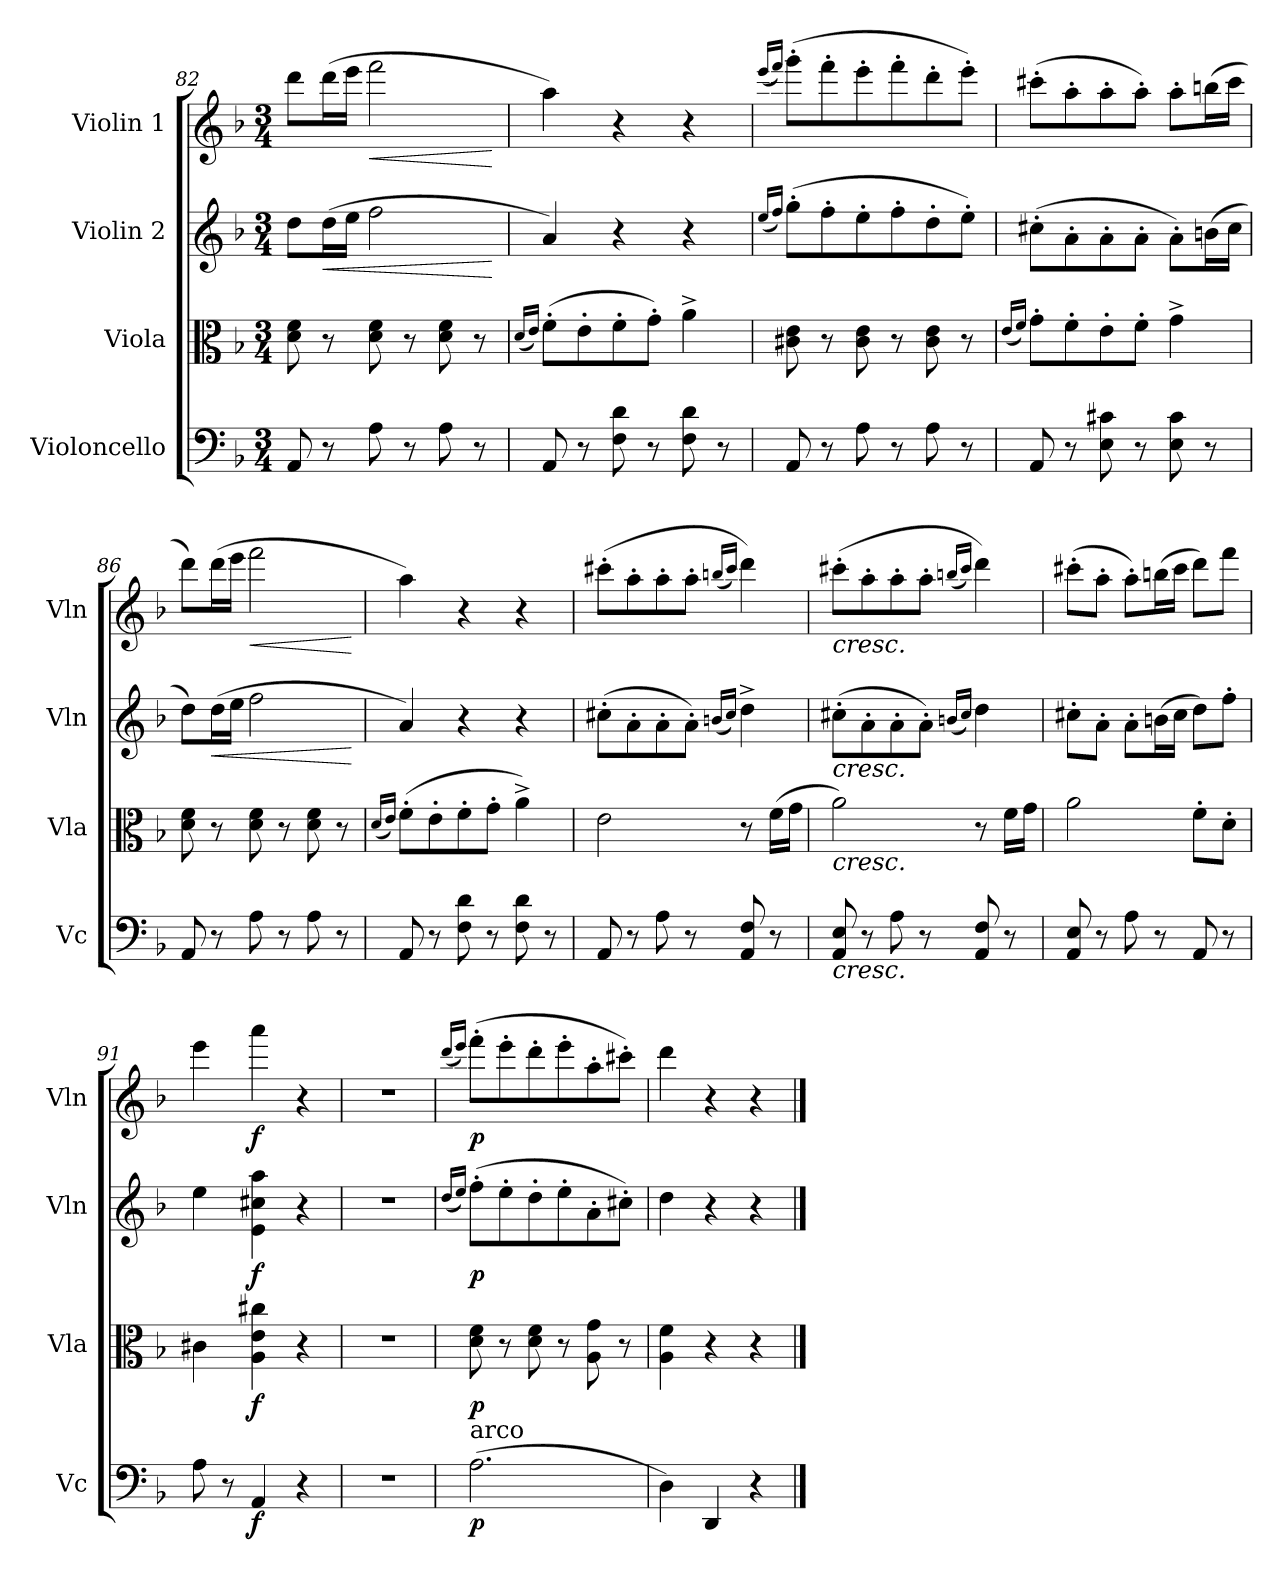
**kern	**dynam	**kern	**dynam	**kern	**dynam	**kern	**dynam
*part4	*part4	*part3	*part3	*part2	*part2	*part1	*part1
*staff4	*staff4	*staff3	*staff3	*staff2	*staff2	*staff1	*staff1
*I"Violoncello	*	*I"Viola	*	*I"Violin 2	*	*I"Violin 1	*
*I'Vc	*	*I'Vla	*	*I'Vln	*	*I'Vln	*
*clefF4	*	*clefC3	*	*clefG2	*	*clefG2	*
*k[b-]	*	*k[b-]	*	*k[b-]	*	*k[b-]	*
*M3/4	*	*M3/4	*	*M3/4	*	*M3/4	*
=82	=82	=82	=82	=82	=82	=82	=82
8AA/	.	8d\ 8f\	.	8dd\L	.	8ddd\L	.
!	!	!	!	!	!LO:HP:b	!	!
8r	.	8r	.	(>16dd\L	<	(>16ddd\L	.
.	.	.	.	16ee\JJ	.	16eee\JJ	.
!	!	!	!	!	!	!	!LO:HP:b
8A\	.	8d\ 8f\	.	2ff\	.	2fff\	<
8r	.	8r	.	.	.	.	.
8A\	.	8d\ 8f\	.	.	.	.	.
8r	.	8r	.	.	.	.	.
.	.	.	.	.	[	.	[
=83	=83	=83	=83	=83	=83	=83	=83
.	.	(16qd/LL	.	.	.	.	.
.	.	16qe/JJ)	.	.	.	.	.
8AA/	.	(>8f'\L	.	4a/)	.	4aa\)	.
8r	.	8e'\	.	.	.	.	.
8F\ 8d\	.	8f'\	.	4r	.	4r	.
8r	.	8g'\J)	.	.	.	.	.
8F\ 8d\	.	4a^\	.	4r	.	4r	.
8r	.	.	.	.	.	.	.
=84	=84	=84	=84	=84	=84	=84	=84
.	.	.	.	(16qee/LL	.	(16qeee/LL	.
.	.	.	.	16qff/JJ)	.	16qfff/JJ)	.
8AA/	.	8c#X\ 8e\	.	(>8gg'\L	.	(>8ggg'\L	.
8r	.	8r	.	8ff'\	.	8fff'\	.
8A\	.	8c#\ 8e\	.	8ee'\	.	8eee'\	.
8r	.	8r	.	8ff'\	.	8fff'\	.
8A\	.	8c#\ 8e\	.	8dd'\	.	8ddd'\	.
8r	.	8r	.	8ee'\J)	.	8eee'\J)	.
!!LO:LB:g=z
=85	=85	=85	=85	=85	=85	=85	=85
.	.	(16qe/LL	.	.	.	.	.
.	.	16qf/JJ)	.	.	.	.	.
8AA/	.	8g'\L	.	(>8cc#X'\L	.	(>8ccc#X'\L	.
8r	.	8f'\	.	8a'\	.	8aa'\	.
8E\ 8c#X\	.	8e'\	.	8a'\	.	8aa'\	.
8r	.	8f'\J	.	8a'\J	.	8aa'\J)	.
8E\ 8c#\	.	4g^\	.	8a'\L)	.	8aa'\L	.
8r	.	.	.	(>16bn\L	.	(>16bbn\L	.
.	.	.	.	16cc#\JJ	.	16ccc#\JJ	.
=86	=86	=86	=86	=86	=86	=86	=86
8AA/	.	8d\ 8f\	.	8dd\L)	.	8ddd\L)	.
!	!	!	!	!	!LO:HP:b	!	!
8r	.	8r	.	(>16dd\L	<	(>16ddd\L	.
.	.	.	.	16ee\JJ	.	16eee\JJ	.
!	!	!	!	!	!	!	!LO:HP:b
8A\	.	8d\ 8f\	.	2ff\	.	2fff\	<
8r	.	8r	.	.	.	.	.
8A\	.	8d\ 8f\	.	.	.	.	.
8r	.	8r	.	.	.	.	.
.	.	.	.	.	[	.	[
=87	=87	=87	=87	=87	=87	=87	=87
.	.	(16qd/LL	.	.	.	.	.
.	.	16qe/JJ)	.	.	.	.	.
8AA/	.	(>8f'\L	.	4a/)	.	4aa\)	.
8r	.	8e'\	.	.	.	.	.
8F\ 8d\	.	8f'\	.	4r	.	4r	.
8r	.	8g'\J	.	.	.	.	.
8F\ 8d\	.	4a^\)	.	4r	.	4r	.
8r	.	.	.	.	.	.	.
=88	=88	=88	=88	=88	=88	=88	=88
8AA/	.	2e\	.	(>8cc#X'\L	.	(>8ccc#X'\L	.
8r	.	.	.	8a'\	.	8aa'\	.
8A\	.	.	.	8a'\	.	8aa'\	.
8r	.	.	.	8a'\J)	.	8aa'\J	.
.	.	.	.	(16qbn/LL	.	(16qbbn/LL	.
.	.	.	.	16qcc#/JJ)	.	16qccc#/JJ)	.
8AA/ 8F/	.	8r	.	4dd^\	.	4ddd\)	.
8r	.	(16f\LL	.	.	.	.	.
.	.	16g\JJ	.	.	.	.	.
=89	=89	=89	=89	=89	=89	=89	=89
!	!	!	!	!	!	!LO:TX:b:i:t=cresc.	!
!	!	!	!	!LO:TX:b:i:t=cresc.	!	!	!
!	!	!LO:TX:b:i:t=cresc.	!	!	!	!	!
!LO:TX:b:i:t=cresc.	!	!	!	!	!	!	!
8AA/ 8E/	.	2a>\)	.	(8cc#X'\L	.	(8ccc#X'\L	.
8r	.	.	.	8a'\	.	8aa'\	.
8A\	.	.	.	8a'\	.	8aa'\	.
8r	.	.	.	8a'\J)	.	8aa'\J	.
.	.	.	.	(16qbn/LL	.	(16qbbn/LL	.
.	.	.	.	16qcc#/JJ)	.	16qccc#/JJ)	.
8AA/ 8F/	.	8r	.	4dd\	.	4ddd\)	.
8r	.	16f\LL	.	.	.	.	.
.	.	16g\JJ	.	.	.	.	.
!!LO:LB:g=z
=90	=90	=90	=90	=90	=90	=90	=90
8AA/ 8E/	.	2a>\	.	8cc#X'\L	.	(>8ccc#X'\L	.
8r	.	.	.	8a'\J	.	8aa'\J	.
8A\	.	.	.	8a'\L	.	8aa'\L)	.
8r	.	.	.	(>16bn\L	.	(>16bbn\L	.
.	.	.	.	16cc#\JJ	.	16ccc#\JJ	.
8AA/	.	8f'\L	.	8dd\L)	.	8ddd\L)	.
8r	.	8d'\J	.	8ff'\J	.	8fff\J	.
=91	=91	=91	=91	=91	=91	=91	=91
8A\	.	4c#X\	.	4ee\	.	4eee\	.
8r	.	.	.	.	.	.	.
!	!LO:DY:b	!	!LO:DY:b	!	!LO:DY:b	!	!LO:DY:b
4AA/	f	4A\ 4e\ 4cc#X\	f	4e\ 4cc#X\ 4aa\	f	4aaa\	f
4r	.	4r	.	4r	.	4r	.
=92	=92	=92	=92	=92	=92	=92	=92
2.r	.	2.r	.	2.r	.	2.r	.
=93	=93	=93	=93	=93	=93	=93	=93
.	.	.	.	(16qdd/LL	.	(16qddd/LL	.
.	.	.	.	16qee/JJ)	.	16qeee/JJ)	.
!LO:TX:a:t=arco	!	!	!	!	!	!	!
!	!LO:DY:b	!	!LO:DY:b	!	!LO:DY:b	!	!LO:DY:b
(>2.A\	p	8d\ 8f\	p	(>8ff'\L	p	(>8fff'\L	p
.	.	8r	.	8ee'\	.	8eee'\	.
.	.	8d\ 8f\	.	8dd'\	.	8ddd'\	.
.	.	8r	.	8ee'\	.	8eee'\	.
.	.	8A\ 8g\	.	8a'\	.	8aa'\	.
.	.	8r	.	8cc#X'\J)	.	8ccc#X'\J)	.
=94	=94	=94	=94	=94	=94	=94	=94
4D\)	.	4A\ 4f\	.	4dd\	.	4ddd\	.
4DD/	.	4r	.	4r	.	4r	.
4r	.	4r	.	4r	.	4r	.
==	==	==	==	==	==	==	==
*-	*-	*-	*-	*-	*-	*-	*-
